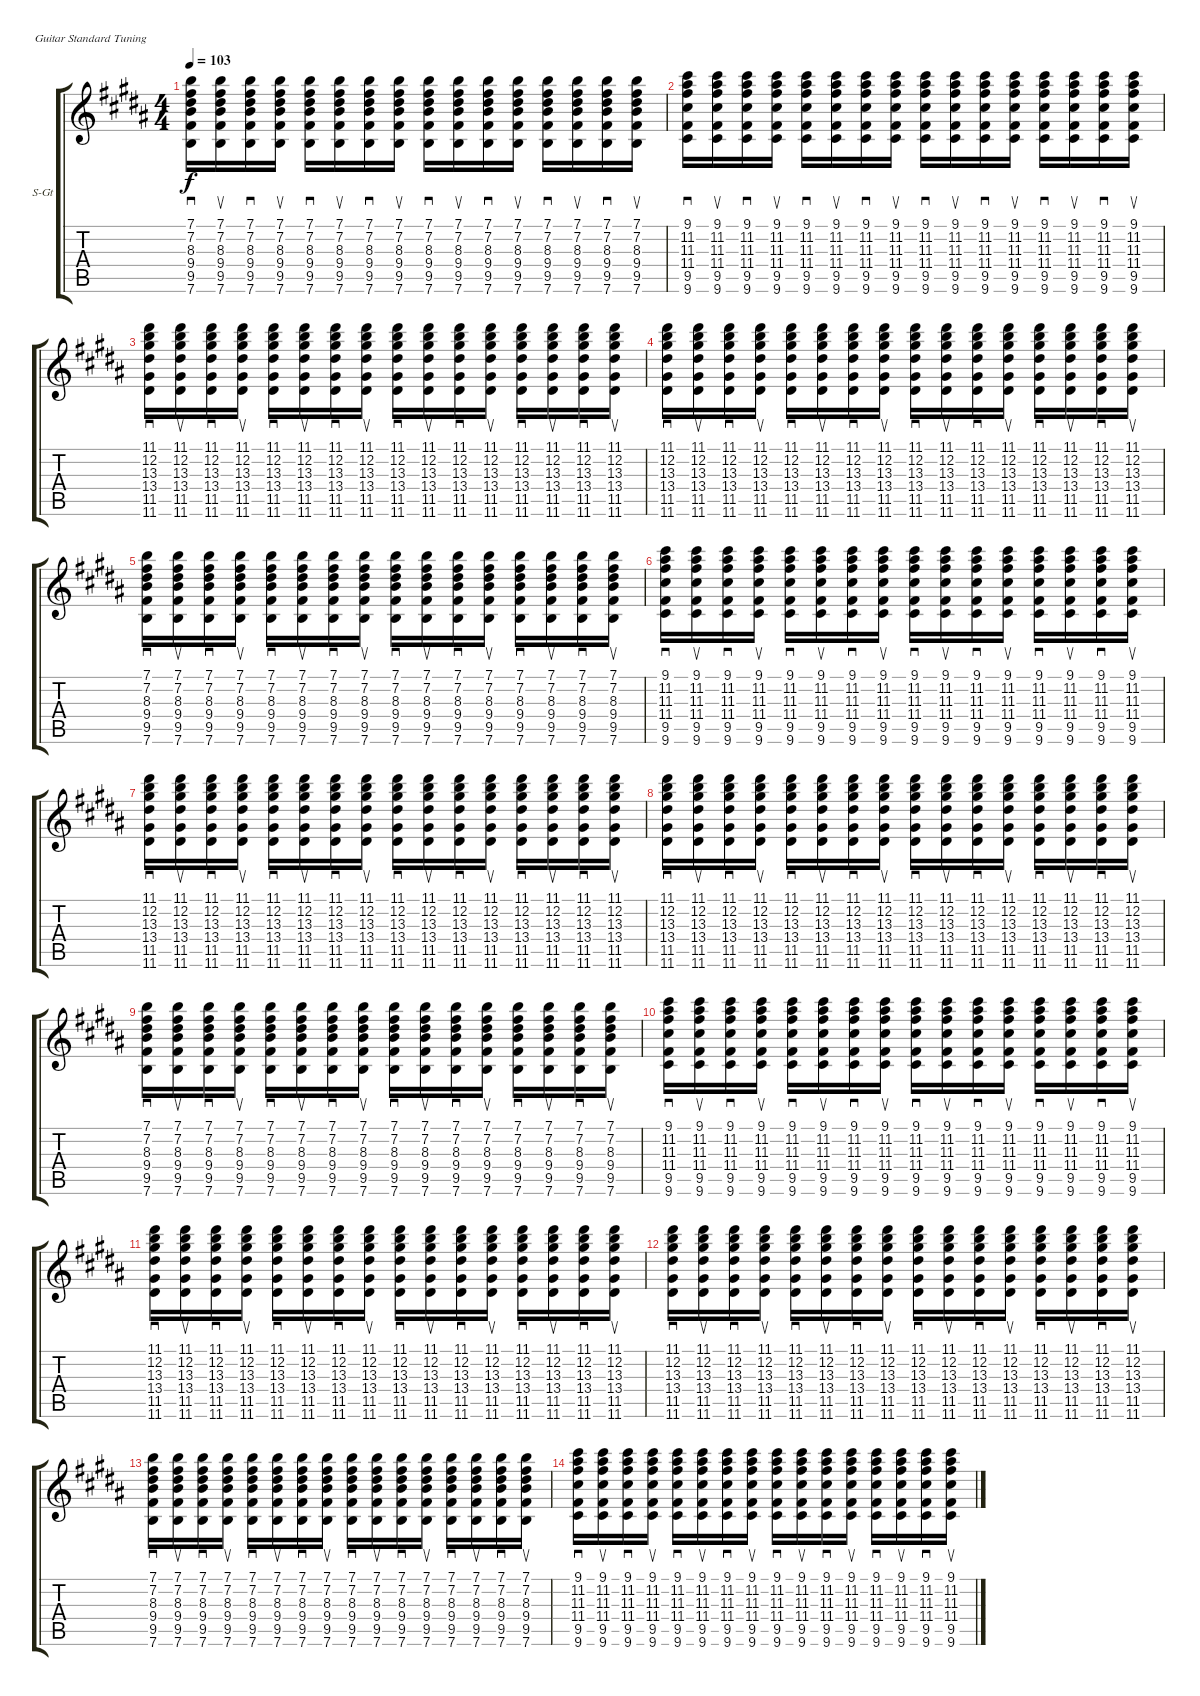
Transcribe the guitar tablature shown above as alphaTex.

\defaultSystemsLayout 4
\bracketExtendMode groupsimilarinstruments
\firstSystemTrackNameOrientation horizontal
\otherSystemsTrackNameOrientation horizontal
\track ("Acoustick guitar" "S-Gt") {instrument acousticguitarsteel}
\staff {score tabs}
\tuning (E4 B3 G3 D3 A2 E2)
\ts (4 4)
\tempo 103
\clef g2
\ks b
(7.1 7.2 8.3 9.4 9.5 7.6).16{sd dy f} (7.1 7.2 8.3 9.4 9.5 7.6).16{su} (7.1 7.2 8.3 9.4 9.5 7.6).16{sd} (7.1 7.2 8.3 9.4 9.5 7.6).16{su} (7.1 7.2 8.3 9.4 9.5 7.6).16{sd} (7.1 7.2 8.3 9.4 9.5 7.6).16{su} (7.1 7.2 8.3 9.4 9.5 7.6).16{sd} (7.1 7.2 8.3 9.4 9.5 7.6).16{su} (7.1 7.2 8.3 9.4 9.5 7.6).16{sd} (7.1 7.2 8.3 9.4 9.5 7.6).16{su} (7.1 7.2 8.3 9.4 9.5 7.6).16{sd} (7.1 7.2 8.3 9.4 9.5 7.6).16{su} (7.1 7.2 8.3 9.4 9.5 7.6).16{sd} (7.1 7.2 8.3 9.4 9.5 7.6).16{su} (7.1 7.2 8.3 9.4 9.5 7.6).16{sd} (7.1 7.2 8.3 9.4 9.5 7.6).16{su} |
(9.1 9.6 9.5 11.4 11.3 11.2).16{sd} (9.1 9.6 9.5 11.4 11.3 11.2).16{su} (9.1 9.6 9.5 11.4 11.3 11.2).16{sd} (9.1 9.6 9.5 11.4 11.3 11.2).16{su} (9.1 9.6 9.5 11.4 11.3 11.2).16{sd} (9.1 9.6 9.5 11.4 11.3 11.2).16{su} (9.1 9.6 9.5 11.4 11.3 11.2).16{sd} (9.1 9.6 9.5 11.4 11.3 11.2).16{su} (9.1 9.6 9.5 11.4 11.3 11.2).16{sd} (9.1 9.6 9.5 11.4 11.3 11.2).16{su} (9.1 9.6 9.5 11.4 11.3 11.2).16{sd} (9.1 9.6 9.5 11.4 11.3 11.2).16{su} (9.1 9.6 9.5 11.4 11.2 11.3).16{sd} (9.1 9.6 9.5 11.4 11.2 11.3).16{su} (9.1 9.6 9.5 11.4 11.2 11.3).16{sd} (9.1 9.6 9.5 11.4 11.3 11.2).16{su} |
(11.1 12.2 13.3 13.4 11.5 11.6).16{sd} (11.1 12.2 13.3 13.4 11.5 11.6).16{su} (11.1 12.2 13.3 13.4 11.5 11.6).16{sd} (11.1 12.2 13.3 13.4 11.5 11.6).16{su} (11.1 12.2 13.3 13.4 11.5 11.6).16{sd} (11.1 12.2 13.3 13.4 11.5 11.6).16{su} (11.1 12.2 13.3 13.4 11.5 11.6).16{sd} (11.1 12.2 13.3 13.4 11.5 11.6).16{su} (11.1 12.2 13.3 13.4 11.5 11.6).16{sd} (11.1 12.2 13.3 13.4 11.5 11.6).16{su} (11.1 12.2 13.3 13.4 11.5 11.6).16{sd} (11.1 12.2 13.3 13.4 11.5 11.6).16{su} (11.1 12.2 13.3 13.4 11.5 11.6).16{sd} (11.1 12.2 13.3 13.4 11.5 11.6).16{su} (11.1 12.2 13.3 13.4 11.5 11.6).16{sd} (11.1 12.2 13.3 13.4 11.5 11.6).16{su} |
(11.1 12.2 13.3 13.4 11.5 11.6).16{sd} (11.1 12.2 13.3 13.4 11.5 11.6).16{su} (11.1 12.2 13.3 13.4 11.5 11.6).16{sd} (11.1 12.2 13.3 13.4 11.5 11.6).16{su} (11.1 12.2 13.3 13.4 11.5 11.6).16{sd} (11.1 12.2 13.3 13.4 11.5 11.6).16{su} (11.1 12.2 13.3 13.4 11.5 11.6).16{sd} (11.1 12.2 13.3 13.4 11.5 11.6).16{su} (11.1 12.2 13.3 13.4 11.5 11.6).16{sd} (11.1 12.2 13.3 13.4 11.5 11.6).16{su} (11.1 12.2 13.3 13.4 11.5 11.6).16{sd} (11.1 12.2 13.3 13.4 11.5 11.6).16{su} (11.1 12.2 13.3 13.4 11.5 11.6).16{sd} (11.1 12.2 13.3 13.4 11.5 11.6).16{su} (11.1 12.2 13.3 13.4 11.5 11.6).16{sd} (11.1 12.2 13.3 13.4 11.5 11.6).16{su} |
(7.1 7.2 8.3 9.4 9.5 7.6).16{sd} (7.1 7.2 8.3 9.4 9.5 7.6).16{su} (7.1 7.2 8.3 9.4 9.5 7.6).16{sd} (7.1 7.2 8.3 9.4 9.5 7.6).16{su} (7.1 7.2 8.3 9.4 9.5 7.6).16{sd} (7.1 7.2 8.3 9.4 9.5 7.6).16{su} (7.1 7.2 8.3 9.4 9.5 7.6).16{sd} (7.1 7.2 8.3 9.4 9.5 7.6).16{su} (7.1 7.2 8.3 9.4 9.5 7.6).16{sd} (7.1 7.2 8.3 9.4 9.5 7.6).16{su} (7.1 7.2 8.3 9.4 9.5 7.6).16{sd} (7.1 7.2 8.3 9.4 9.5 7.6).16{su} (7.1 7.2 8.3 9.4 9.5 7.6).16{sd} (7.1 7.2 8.3 9.4 9.5 7.6).16{su} (7.1 7.2 8.3 9.4 9.5 7.6).16{sd} (7.1 7.2 8.3 9.4 9.5 7.6).16{su} |
(9.1 9.6 9.5 11.4 11.3 11.2).16{sd} (9.1 9.6 9.5 11.4 11.3 11.2).16{su} (9.1 9.6 9.5 11.4 11.3 11.2).16{sd} (9.1 9.6 9.5 11.4 11.3 11.2).16{su} (9.1 9.6 9.5 11.4 11.3 11.2).16{sd} (9.1 9.6 9.5 11.4 11.3 11.2).16{su} (9.1 9.6 9.5 11.4 11.3 11.2).16{sd} (9.1 9.6 9.5 11.4 11.3 11.2).16{su} (9.1 9.6 9.5 11.4 11.3 11.2).16{sd} (9.1 9.6 9.5 11.4 11.3 11.2).16{su} (9.1 9.6 9.5 11.4 11.3 11.2).16{sd} (9.1 9.6 9.5 11.4 11.3 11.2).16{su} (9.1 9.6 9.5 11.4 11.2 11.3).16{sd} (9.1 9.6 9.5 11.4 11.2 11.3).16{su} (9.1 9.6 9.5 11.4 11.2 11.3).16{sd} (9.1 9.6 9.5 11.4 11.3 11.2).16{su} |
(11.1 12.2 13.3 13.4 11.5 11.6).16{sd} (11.1 12.2 13.3 13.4 11.5 11.6).16{su} (11.1 12.2 13.3 13.4 11.5 11.6).16{sd} (11.1 12.2 13.3 13.4 11.5 11.6).16{su} (11.1 12.2 13.3 13.4 11.5 11.6).16{sd} (11.1 12.2 13.3 13.4 11.5 11.6).16{su} (11.1 12.2 13.3 13.4 11.5 11.6).16{sd} (11.1 12.2 13.3 13.4 11.5 11.6).16{su} (11.1 12.2 13.3 13.4 11.5 11.6).16{sd} (11.1 12.2 13.3 13.4 11.5 11.6).16{su} (11.1 12.2 13.3 13.4 11.5 11.6).16{sd} (11.1 12.2 13.3 13.4 11.5 11.6).16{su} (11.1 12.2 13.3 13.4 11.5 11.6).16{sd} (11.1 12.2 13.3 13.4 11.5 11.6).16{su} (11.1 12.2 13.3 13.4 11.5 11.6).16{sd} (11.1 12.2 13.3 13.4 11.5 11.6).16{su} |
(11.1 12.2 13.3 13.4 11.5 11.6).16{sd} (11.1 12.2 13.3 13.4 11.5 11.6).16{su} (11.1 12.2 13.3 13.4 11.5 11.6).16{sd} (11.1 12.2 13.3 13.4 11.5 11.6).16{su} (11.1 12.2 13.3 13.4 11.5 11.6).16{sd} (11.1 12.2 13.3 13.4 11.5 11.6).16{su} (11.1 12.2 13.3 13.4 11.5 11.6).16{sd} (11.1 12.2 13.3 13.4 11.5 11.6).16{su} (11.1 12.2 13.3 13.4 11.5 11.6).16{sd} (11.1 12.2 13.3 13.4 11.5 11.6).16{su} (11.1 12.2 13.3 13.4 11.5 11.6).16{sd} (11.1 12.2 13.3 13.4 11.5 11.6).16{su} (11.1 12.2 13.3 13.4 11.5 11.6).16{sd} (11.1 12.2 13.3 13.4 11.5 11.6).16{su} (11.1 12.2 13.3 13.4 11.5 11.6).16{sd} (11.1 12.2 13.3 13.4 11.5 11.6).16{su} |
(7.1 7.2 8.3 9.4 9.5 7.6).16{sd} (7.1 7.2 8.3 9.4 9.5 7.6).16{su} (7.1 7.2 8.3 9.4 9.5 7.6).16{sd} (7.1 7.2 8.3 9.4 9.5 7.6).16{su} (7.1 7.2 8.3 9.4 9.5 7.6).16{sd} (7.1 7.2 8.3 9.4 9.5 7.6).16{su} (7.1 7.2 8.3 9.4 9.5 7.6).16{sd} (7.1 7.2 8.3 9.4 9.5 7.6).16{su} (7.1 7.2 8.3 9.4 9.5 7.6).16{sd} (7.1 7.2 8.3 9.4 9.5 7.6).16{su} (7.1 7.2 8.3 9.4 9.5 7.6).16{sd} (7.1 7.2 8.3 9.4 9.5 7.6).16{su} (7.1 7.2 8.3 9.4 9.5 7.6).16{sd} (7.1 7.2 8.3 9.4 9.5 7.6).16{su} (7.1 7.2 8.3 9.4 9.5 7.6).16{sd} (7.1 7.2 8.3 9.4 9.5 7.6).16{su} |
(9.1 9.6 9.5 11.4 11.3 11.2).16{sd} (9.1 9.6 9.5 11.4 11.3 11.2).16{su} (9.1 9.6 9.5 11.4 11.3 11.2).16{sd} (9.1 9.6 9.5 11.4 11.3 11.2).16{su} (9.1 9.6 9.5 11.4 11.3 11.2).16{sd} (9.1 9.6 9.5 11.4 11.3 11.2).16{su} (9.1 9.6 9.5 11.4 11.3 11.2).16{sd} (9.1 9.6 9.5 11.4 11.3 11.2).16{su} (9.1 9.6 9.5 11.4 11.3 11.2).16{sd} (9.1 9.6 9.5 11.4 11.3 11.2).16{su} (9.1 9.6 9.5 11.4 11.3 11.2).16{sd} (9.1 9.6 9.5 11.4 11.3 11.2).16{su} (9.1 9.6 9.5 11.4 11.2 11.3).16{sd} (9.1 9.6 9.5 11.4 11.2 11.3).16{su} (9.1 9.6 9.5 11.4 11.2 11.3).16{sd} (9.1 9.6 9.5 11.4 11.3 11.2).16{su} |
(11.1 12.2 13.3 13.4 11.5 11.6).16{sd} (11.1 12.2 13.3 13.4 11.5 11.6).16{su} (11.1 12.2 13.3 13.4 11.5 11.6).16{sd} (11.1 12.2 13.3 13.4 11.5 11.6).16{su} (11.1 12.2 13.3 13.4 11.5 11.6).16{sd} (11.1 12.2 13.3 13.4 11.5 11.6).16{su} (11.1 12.2 13.3 13.4 11.5 11.6).16{sd} (11.1 12.2 13.3 13.4 11.5 11.6).16{su} (11.1 12.2 13.3 13.4 11.5 11.6).16{sd} (11.1 12.2 13.3 13.4 11.5 11.6).16{su} (11.1 12.2 13.3 13.4 11.5 11.6).16{sd} (11.1 12.2 13.3 13.4 11.5 11.6).16{su} (11.1 12.2 13.3 13.4 11.5 11.6).16{sd} (11.1 12.2 13.3 13.4 11.5 11.6).16{su} (11.1 12.2 13.3 13.4 11.5 11.6).16{sd} (11.1 12.2 13.3 13.4 11.5 11.6).16{su} |
(11.1 12.2 13.3 13.4 11.5 11.6).16{sd} (11.1 12.2 13.3 13.4 11.5 11.6).16{su} (11.1 12.2 13.3 13.4 11.5 11.6).16{sd} (11.1 12.2 13.3 13.4 11.5 11.6).16{su} (11.1 12.2 13.3 13.4 11.5 11.6).16{sd} (11.1 12.2 13.3 13.4 11.5 11.6).16{su} (11.1 12.2 13.3 13.4 11.5 11.6).16{sd} (11.1 12.2 13.3 13.4 11.5 11.6).16{su} (11.1 12.2 13.3 13.4 11.5 11.6).16{sd} (11.1 12.2 13.3 13.4 11.5 11.6).16{su} (11.1 12.2 13.3 13.4 11.5 11.6).16{sd} (11.1 12.2 13.3 13.4 11.5 11.6).16{su} (11.1 12.2 13.3 13.4 11.5 11.6).16{sd} (11.1 12.2 13.3 13.4 11.5 11.6).16{su} (11.1 12.2 13.3 13.4 11.5 11.6).16{sd} (11.1 12.2 13.3 13.4 11.5 11.6).16{su} |
(7.1 7.2 8.3 9.4 9.5 7.6).16{sd} (7.1 7.2 8.3 9.4 9.5 7.6).16{su} (7.1 7.2 8.3 9.4 9.5 7.6).16{sd} (7.1 7.2 8.3 9.4 9.5 7.6).16{su} (7.1 7.2 8.3 9.4 9.5 7.6).16{sd} (7.1 7.2 8.3 9.4 9.5 7.6).16{su} (7.1 7.2 8.3 9.4 9.5 7.6).16{sd} (7.1 7.2 8.3 9.4 9.5 7.6).16{su} (7.1 7.2 8.3 9.4 9.5 7.6).16{sd} (7.1 7.2 8.3 9.4 9.5 7.6).16{su} (7.1 7.2 8.3 9.4 9.5 7.6).16{sd} (7.1 7.2 8.3 9.4 9.5 7.6).16{su} (7.1 7.2 8.3 9.4 9.5 7.6).16{sd} (7.1 7.2 8.3 9.4 9.5 7.6).16{su} (7.1 7.2 8.3 9.4 9.5 7.6).16{sd} (7.1 7.2 8.3 9.4 9.5 7.6).16{su} |
(9.1 9.6 9.5 11.4 11.3 11.2).16{sd} (9.1 9.6 9.5 11.4 11.3 11.2).16{su} (9.1 9.6 9.5 11.4 11.3 11.2).16{sd} (9.1 9.6 9.5 11.4 11.3 11.2).16{su} (9.1 9.6 9.5 11.4 11.3 11.2).16{sd} (9.1 9.6 9.5 11.4 11.3 11.2).16{su} (9.1 9.6 9.5 11.4 11.3 11.2).16{sd} (9.1 9.6 9.5 11.4 11.3 11.2).16{su} (9.1 9.6 9.5 11.4 11.3 11.2).16{sd} (9.1 9.6 9.5 11.4 11.3 11.2).16{su} (9.1 9.6 9.5 11.4 11.3 11.2).16{sd} (9.1 9.6 9.5 11.4 11.3 11.2).16{su} (9.1 9.6 9.5 11.4 11.2 11.3).16{sd} (9.1 9.6 9.5 11.4 11.2 11.3).16{su} (9.1 9.6 9.5 11.4 11.2 11.3).16{sd} (9.1 9.6 9.5 11.4 11.3 11.2).16{su}
